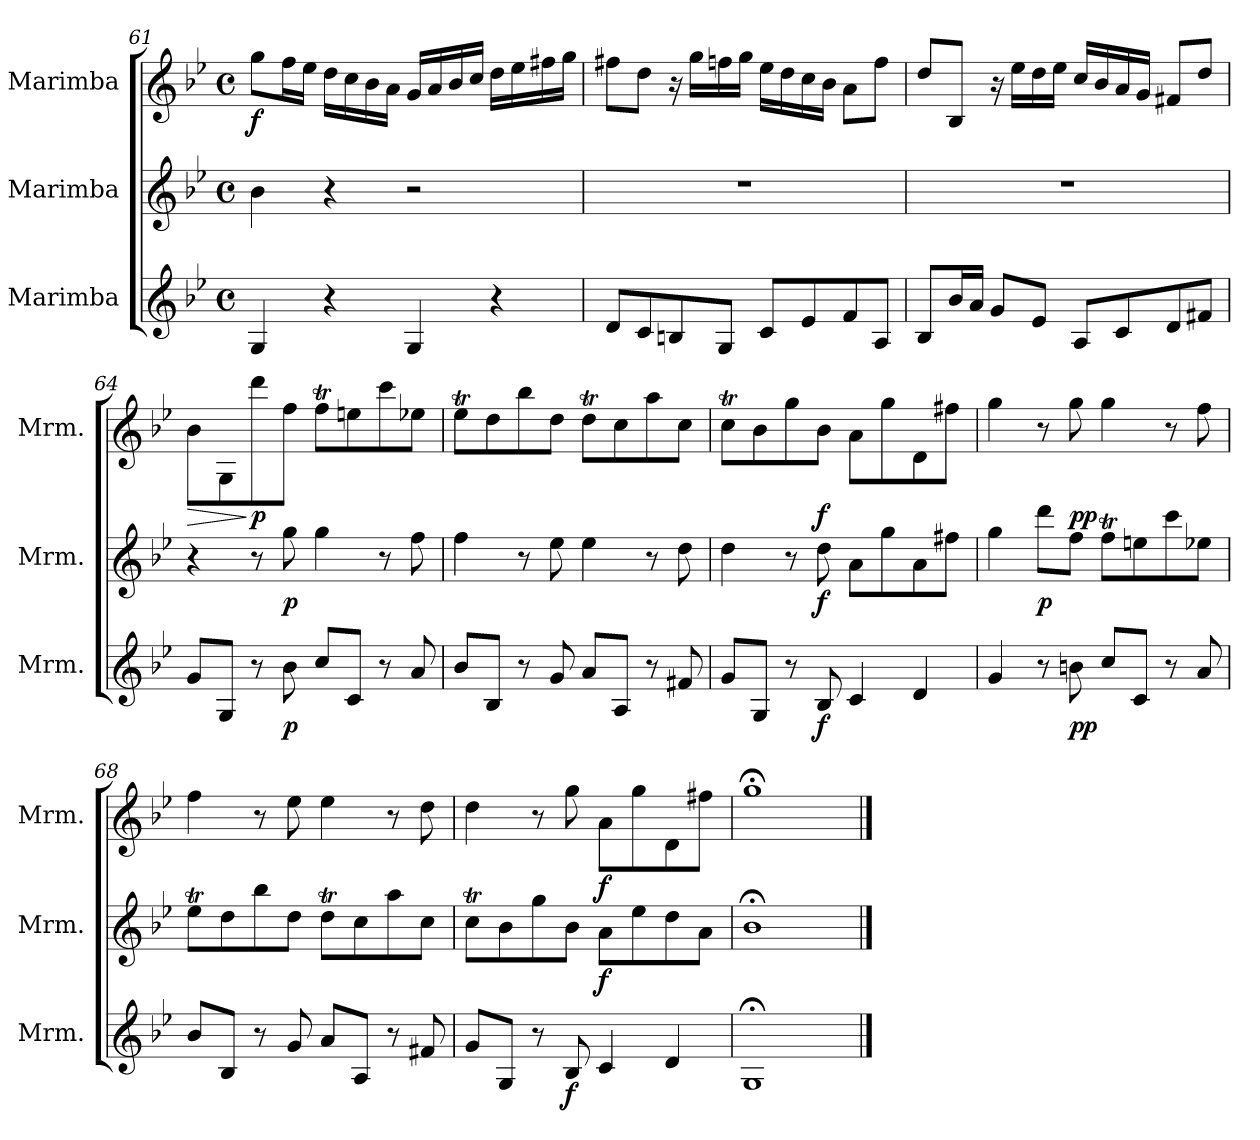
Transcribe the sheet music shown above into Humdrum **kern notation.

**kern	**dynam	**kern	**dynam	**kern	**dynam
*part3	*part3	*part2	*part2	*part1	*part1
*staff3	*staff3	*staff2	*staff2	*staff1	*staff1
*I"Marimba	*	*I"Marimba	*	*I"Marimba	*
*I'Mrm.	*	*I'Mrm.	*	*I'Mrm.	*
!!LO:PB:g=z
*clefG2	*	*clefG2	*	*clefG2	*
*k[b-e-]	*	*k[b-e-]	*	*k[b-e-]	*
*M4/4	*	*M4/4	*	*M4/4	*
*met(c)	*	*met(c)	*	*met(c)	*
=61	=61	=61	=61	=61	=61
!	!	!	!	!	!LO:DY:b
4G/	.	4b-\	.	8gg\L	f
.	.	.	.	16ff\L	.
.	.	.	.	16ee-\JJ	.
4r	.	4r	.	16dd\LL	.
.	.	.	.	16cc\	.
.	.	.	.	16b-\	.
.	.	.	.	16a\JJ	.
4G/	.	2r	.	16g/LL	.
.	.	.	.	16a/	.
.	.	.	.	16b-/	.
.	.	.	.	16cc/JJ	.
4r	.	.	.	16dd\LL	.
.	.	.	.	16ee-\	.
.	.	.	.	16ff#X\	.
.	.	.	.	16gg\JJ	.
=62	=62	=62	=62	=62	=62
8d/L	.	1r	.	8ff#X\L	.
8c/	.	.	.	8dd\J	.
8Bn/	.	.	.	16r	.
.	.	.	.	16gg\LL	.
8G/J	.	.	.	16ffn\	.
.	.	.	.	16gg\JJ	.
8c/L	.	.	.	16ee-\LL	.
.	.	.	.	16dd\	.
8e-/	.	.	.	16cc\	.
.	.	.	.	16b-\JJ	.
8f/	.	.	.	8a\L	.
8A/J	.	.	.	8ff\J	.
=63	=63	=63	=63	=63	=63
8B-/L	.	1r	.	8dd/L	.
16b-/L	.	.	.	8B-/J	.
16a/JJ	.	.	.	.	.
8g/L	.	.	.	16r	.
.	.	.	.	16ee-\LL	.
8e-/J	.	.	.	16dd\	.
.	.	.	.	16ee-\JJ	.
8A/L	.	.	.	16cc/LL	.
.	.	.	.	16b-/	.
8c/	.	.	.	16a/	.
.	.	.	.	16g/JJ	.
8d/	.	.	.	8f#X/L	.
8f#X/J	.	.	.	8dd/J	.
!!LO:LB:g=z
=64	=64	=64	=64	=64	=64
!	!	!	!	!	!LO:HP:b
8g/L	.	4r	.	8b-\L	>
8G/J	.	.	.	8G\	.
!	!	!	!	!	!LO:DY:n=1:b
8r	.	8r	.	8ddd\	] p
!	!LO:DY:b	!	!LO:DY:b	!	!
8b-\	p	8gg\	p	8ff\J	.
8cc/L	.	4gg\	.	8ffT\L	.
8c/J	.	.	.	8een\	.
8r	.	8r	.	8ccc\	.
8a/	.	8ff\	.	8ee-X\J	.
=65	=65	=65	=65	=65	=65
8b-/L	.	4ff\	.	8ee-T\L	.
8B-/J	.	.	.	8dd\	.
8r	.	8r	.	8bb-\	.
8g/	.	8ee-\	.	8dd\J	.
8a/L	.	4ee-\	.	8ddt\L	.
8A/J	.	.	.	8cc\	.
8r	.	8r	.	8aa\	.
8f#X/	.	8dd\	.	8cc\J	.
=66	=66	=66	=66	=66	=66
8g/L	.	4dd\	.	8ccT\L	.
8G/J	.	.	.	8b-\	.
8r	.	8r	.	8gg\	.
!	!LO:DY:b	!	!LO:DY:b	!	!LO:DY:b
8B-/	f	8dd\	f	8b-\J	f
4c/	.	8a\L	.	8a\L	.
.	.	8gg\	.	8gg\	.
4d/	.	8a\	.	8d\	.
.	.	8ff#X\J	.	8ff#X\J	.
=67	=67	=67	=67	=67	=67
4g/	.	4gg\	.	4gg\	.
!	!	!	!LO:DY:b	!	!
8r	.	8ddd\L	p	8r	.
!	!LO:DY:b	!	!	!	!LO:DY:b
8bn\	pp	8ff\J	.	8gg\	pp
8cc/L	.	8ffT\L	.	4gg\	.
8c/J	.	8een\	.	.	.
8r	.	8ccc\	.	8r	.
8a/	.	8ee-X\J	.	8ff\	.
!!LO:LB:g=z
=68	=68	=68	=68	=68	=68
8b-/L	.	8ee-T\L	.	4ff\	.
8B-/J	.	8dd\	.	.	.
8r	.	8bb-\	.	8r	.
8g/	.	8dd\J	.	8ee-\	.
8a/L	.	8ddt\L	.	4ee-\	.
8A/J	.	8cc\	.	.	.
8r	.	8aa\	.	8r	.
8f#X/	.	8cc\J	.	8dd\	.
=69	=69	=69	=69	=69	=69
8g/L	.	8ccT\L	.	4dd\	.
8G/J	.	8b-\	.	.	.
8r	.	8gg\	.	8r	.
!	!LO:DY:b	!	!	!	!
8B-/	f	8b-\J	.	8gg\	.
!	!	!	!LO:DY:b	!	!LO:DY:b
4c/	.	8a\L	f	8a\L	f
.	.	8ee-\	.	8gg\	.
4d/	.	8dd\	.	8d\	.
.	.	8a\J	.	8ff#X\J	.
=70	=70	=70	=70	=70	=70
1G;<	.	1b-;<	.	1gg;<	.
==	==	==	==	==	==
*-	*-	*-	*-	*-	*-
